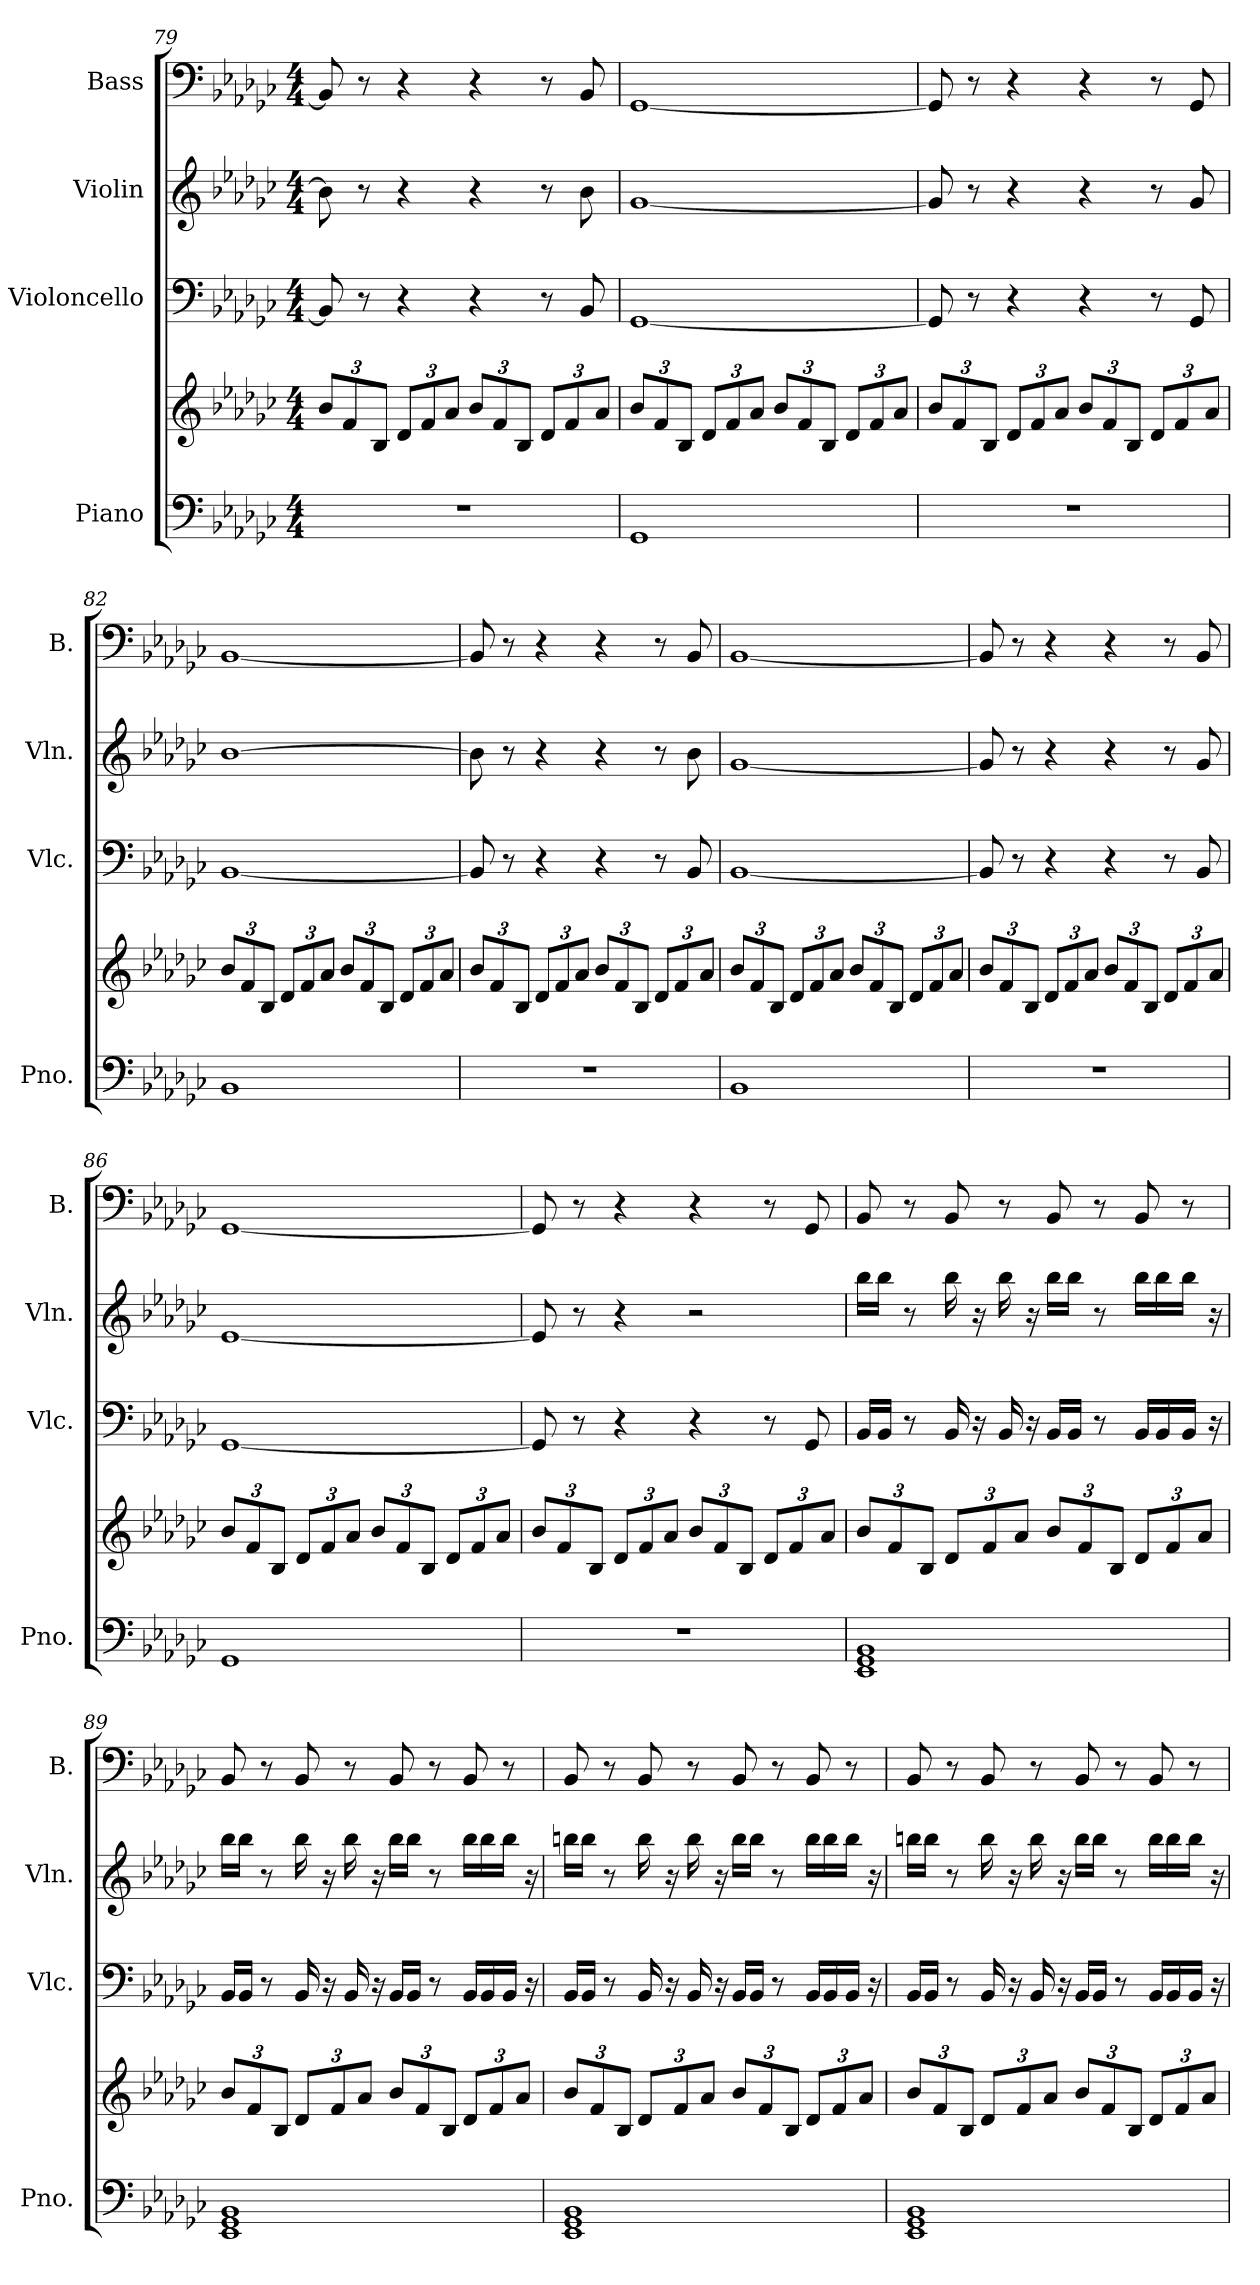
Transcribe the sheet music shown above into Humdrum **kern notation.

**kern	**kern	**kern	**kern	**kern
*part4	*part4	*part3	*part2	*part1
*staff5	*staff4	*staff3	*staff2	*staff1
*I"Piano	*	*I"Violoncello	*I"Violin	*I"Bass
*I'Pno.	*	*I'Vlc.	*I'Vln.	*I'B.
*clefF4	*clefG2	*clefF4	*clefG2	*clefF4
*k[b-e-a-d-g-c-]	*k[b-e-a-d-g-c-]	*k[b-e-a-d-g-c-]	*k[b-e-a-d-g-c-]	*k[b-e-a-d-g-c-]
*G-:	*G-:	*G-:	*G-:	*G-:
*M4/4	*M4/4	*M4/4	*M4/4	*M4/4
*	*Xbrackettup	*	*	*
=79	=79	=79	=79	=79
1r	12b-/L	8BB-/]	8b-\]	8BB-/]
.	12f/	.	.	.
.	.	8r	8r	8r
.	12B-/J	.	.	.
.	12d-/L	4r	4r	4r
.	12f/	.	.	.
.	12a-/J	.	.	.
.	12b-/L	4r	4r	4r
.	12f/	.	.	.
.	12B-/J	.	.	.
.	12d-/L	8r	8r	8r
.	12f/	.	.	.
.	.	8BB-/	8b-\	8BB-/
.	12a-/J	.	.	.
!!LO:PB:g=z
=80	=80	=80	=80	=80
1GG-	12b-/L	[1GG-	[1g-	[1GG-
.	12f/	.	.	.
.	12B-/J	.	.	.
.	12d-/L	.	.	.
.	12f/	.	.	.
.	12a-/J	.	.	.
.	12b-/L	.	.	.
.	12f/	.	.	.
.	12B-/J	.	.	.
.	12d-/L	.	.	.
.	12f/	.	.	.
.	12a-/J	.	.	.
!!LO:PB:g=z
=81	=81	=81	=81	=81
1r	12b-/L	8GG-/]	8g-/]	8GG-/]
.	12f/	.	.	.
.	.	8r	8r	8r
.	12B-/J	.	.	.
.	12d-/L	4r	4r	4r
.	12f/	.	.	.
.	12a-/J	.	.	.
.	12b-/L	4r	4r	4r
.	12f/	.	.	.
.	12B-/J	.	.	.
.	12d-/L	8r	8r	8r
.	12f/	.	.	.
.	.	8GG-/	8g-/	8GG-/
.	12a-/J	.	.	.
=82	=82	=82	=82	=82
1BB-	12b-/L	[1BB-	[1b-	[1BB-
.	12f/	.	.	.
.	12B-/J	.	.	.
.	12d-/L	.	.	.
.	12f/	.	.	.
.	12a-/J	.	.	.
.	12b-/L	.	.	.
.	12f/	.	.	.
.	12B-/J	.	.	.
.	12d-/L	.	.	.
.	12f/	.	.	.
.	12a-/J	.	.	.
!!LO:PB:g=z
=83	=83	=83	=83	=83
1r	12b-/L	8BB-/]	8b-\]	8BB-/]
.	12f/	.	.	.
.	.	8r	8r	8r
.	12B-/J	.	.	.
.	12d-/L	4r	4r	4r
.	12f/	.	.	.
.	12a-/J	.	.	.
.	12b-/L	4r	4r	4r
.	12f/	.	.	.
.	12B-/J	.	.	.
.	12d-/L	8r	8r	8r
.	12f/	.	.	.
.	.	8BB-/	8b-\	8BB-/
.	12a-/J	.	.	.
=84	=84	=84	=84	=84
1BB-	12b-/L	[1BB-	[1g-	[1BB-
.	12f/	.	.	.
.	12B-/J	.	.	.
.	12d-/L	.	.	.
.	12f/	.	.	.
.	12a-/J	.	.	.
.	12b-/L	.	.	.
.	12f/	.	.	.
.	12B-/J	.	.	.
.	12d-/L	.	.	.
.	12f/	.	.	.
.	12a-/J	.	.	.
=85	=85	=85	=85	=85
1r	12b-/L	8BB-/]	8g-/]	8BB-/]
.	12f/	.	.	.
.	.	8r	8r	8r
.	12B-/J	.	.	.
.	12d-/L	4r	4r	4r
.	12f/	.	.	.
.	12a-/J	.	.	.
.	12b-/L	4r	4r	4r
.	12f/	.	.	.
.	12B-/J	.	.	.
.	12d-/L	8r	8r	8r
.	12f/	.	.	.
.	.	8BB-/	8g-/	8BB-/
.	12a-/J	.	.	.
!!LO:PB:g=z
=86	=86	=86	=86	=86
1GG-	12b-/L	[1GG-	[1e-	[1GG-
.	12f/	.	.	.
.	12B-/J	.	.	.
.	12d-/L	.	.	.
.	12f/	.	.	.
.	12a-/J	.	.	.
.	12b-/L	.	.	.
.	12f/	.	.	.
.	12B-/J	.	.	.
.	12d-/L	.	.	.
.	12f/	.	.	.
.	12a-/J	.	.	.
!!LO:PB:g=z
=87	=87	=87	=87	=87
1r	12b-/L	8GG-/]	8e-/]	8GG-/]
.	12f/	.	.	.
.	.	8r	8r	8r
.	12B-/J	.	.	.
.	12d-/L	4r	4r	4r
.	12f/	.	.	.
.	12a-/J	.	.	.
.	12b-/L	4r	2r	4r
.	12f/	.	.	.
.	12B-/J	.	.	.
.	12d-/L	8r	.	8r
.	12f/	.	.	.
.	.	8GG-/	.	8GG-/
.	12a-/J	.	.	.
!!LO:PB:g=z
=88	=88	=88	=88	=88
1EE- 1GG- 1BB-	12b-/L	16BB-/LL	16bb-\LL	8BB-/
.	.	16BB-/JJ	16bb-\JJ	.
.	12f/	.	.	.
.	.	8r	8r	8r
.	12B-/J	.	.	.
.	12d-/L	16BB-/	16bb-\	8BB-/
.	.	16r	16r	.
.	12f/	.	.	.
.	.	16BB-/	16bb-\	8r
.	12a-/J	.	.	.
.	.	16r	16r	.
.	12b-/L	16BB-/LL	16bb-\LL	8BB-/
.	.	16BB-/JJ	16bb-\JJ	.
.	12f/	.	.	.
.	.	8r	8r	8r
.	12B-/J	.	.	.
.	12d-/L	16BB-/LL	16bb-\LL	8BB-/
.	.	16BB-/	16bb-\	.
.	12f/	.	.	.
.	.	16BB-/JJ	16bb-\JJ	8r
.	12a-/J	.	.	.
.	.	16r	16r	.
=89	=89	=89	=89	=89
1EE- 1GG- 1BB-	12b-/L	16BB-/LL	16bb-\LL	8BB-/
.	.	16BB-/JJ	16bb-\JJ	.
.	12f/	.	.	.
.	.	8r	8r	8r
.	12B-/J	.	.	.
.	12d-/L	16BB-/	16bb-\	8BB-/
.	.	16r	16r	.
.	12f/	.	.	.
.	.	16BB-/	16bb-\	8r
.	12a-/J	.	.	.
.	.	16r	16r	.
.	12b-/L	16BB-/LL	16bb-\LL	8BB-/
.	.	16BB-/JJ	16bb-\JJ	.
.	12f/	.	.	.
.	.	8r	8r	8r
.	12B-/J	.	.	.
.	12d-/L	16BB-/LL	16bb-\LL	8BB-/
.	.	16BB-/	16bb-\	.
.	12f/	.	.	.
.	.	16BB-/JJ	16bb-\JJ	8r
.	12a-/J	.	.	.
.	.	16r	16r	.
!!LO:PB:g=z
=90	=90	=90	=90	=90
1EE- 1GG- 1BB-	12b-/L	16BB-/LL	16bbn\LL	8BB-/
.	.	16BB-/JJ	16bb\JJ	.
.	12f/	.	.	.
.	.	8r	8r	8r
.	12B-/J	.	.	.
.	12d-/L	16BB-/	16bb\	8BB-/
.	.	16r	16r	.
.	12f/	.	.	.
.	.	16BB-/	16bb\	8r
.	12a-/J	.	.	.
.	.	16r	16r	.
.	12b-/L	16BB-/LL	16bb\LL	8BB-/
.	.	16BB-/JJ	16bb\JJ	.
.	12f/	.	.	.
.	.	8r	8r	8r
.	12B-/J	.	.	.
.	12d-/L	16BB-/LL	16bb\LL	8BB-/
.	.	16BB-/	16bb\	.
.	12f/	.	.	.
.	.	16BB-/JJ	16bb\JJ	8r
.	12a-/J	.	.	.
.	.	16r	16r	.
!!LO:PB:g=z
=91	=91	=91	=91	=91
1EE- 1GG- 1BB-	12b-/L	16BB-/LL	16bbn\LL	8BB-/
.	.	16BB-/JJ	16bb\JJ	.
.	12f/	.	.	.
.	.	8r	8r	8r
.	12B-/J	.	.	.
.	12d-/L	16BB-/	16bb\	8BB-/
.	.	16r	16r	.
.	12f/	.	.	.
.	.	16BB-/	16bb\	8r
.	12a-/J	.	.	.
.	.	16r	16r	.
.	12b-/L	16BB-/LL	16bb\LL	8BB-/
.	.	16BB-/JJ	16bb\JJ	.
.	12f/	.	.	.
.	.	8r	8r	8r
.	12B-/J	.	.	.
.	12d-/L	16BB-/LL	16bb\LL	8BB-/
.	.	16BB-/	16bb\	.
.	12f/	.	.	.
.	.	16BB-/JJ	16bb\JJ	8r
.	12a-/J	.	.	.
.	.	16r	16r	.
=	=	=	=	=
*-	*-	*-	*-	*-
